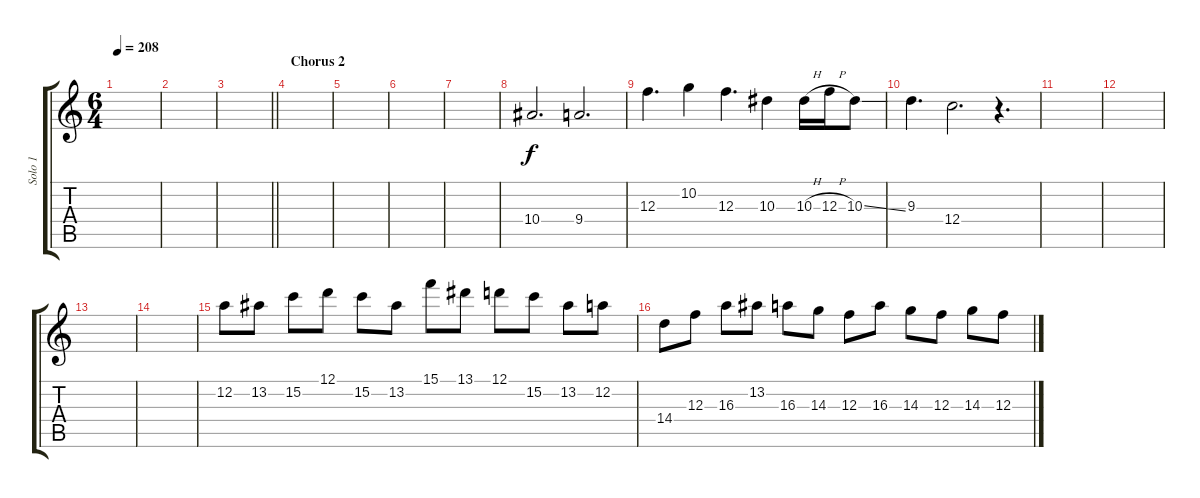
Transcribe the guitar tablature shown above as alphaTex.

\track ("Solo 1" "Solo 1") {instrument distortionguitar}
\staff {score tabs}
\tuning (D4 A3 F3 C3 G2 D2) {hide}
\ts (6 4)
\tempo 208
\clef g2
\ks c
|
|
\barLineRight lightlight
|
\section ("" "Chorus 2")
|
|
|
|
10.4.2{d} 9.4.2{d} |
12.3.4{d} 10.2.4 12.3.4{d} 10.3.4 10.3{h}.16 12.3{h}.16 10.3{ss}.8 |
9.3.4{d} 12.4.2{d} r.4{d} |
|
|
|
|
12.2.8 13.2.8 15.2.8 12.1.8 15.2.8 13.2.8 15.1.8 13.1.8 12.1.8 15.2.8 13.2.8 12.2.8 |
14.4.8 12.3.8 16.3.8 13.2.8 16.3.8 14.3.8 12.3.8 16.3.8 14.3.8 12.3.8 14.3.8 12.3.8
